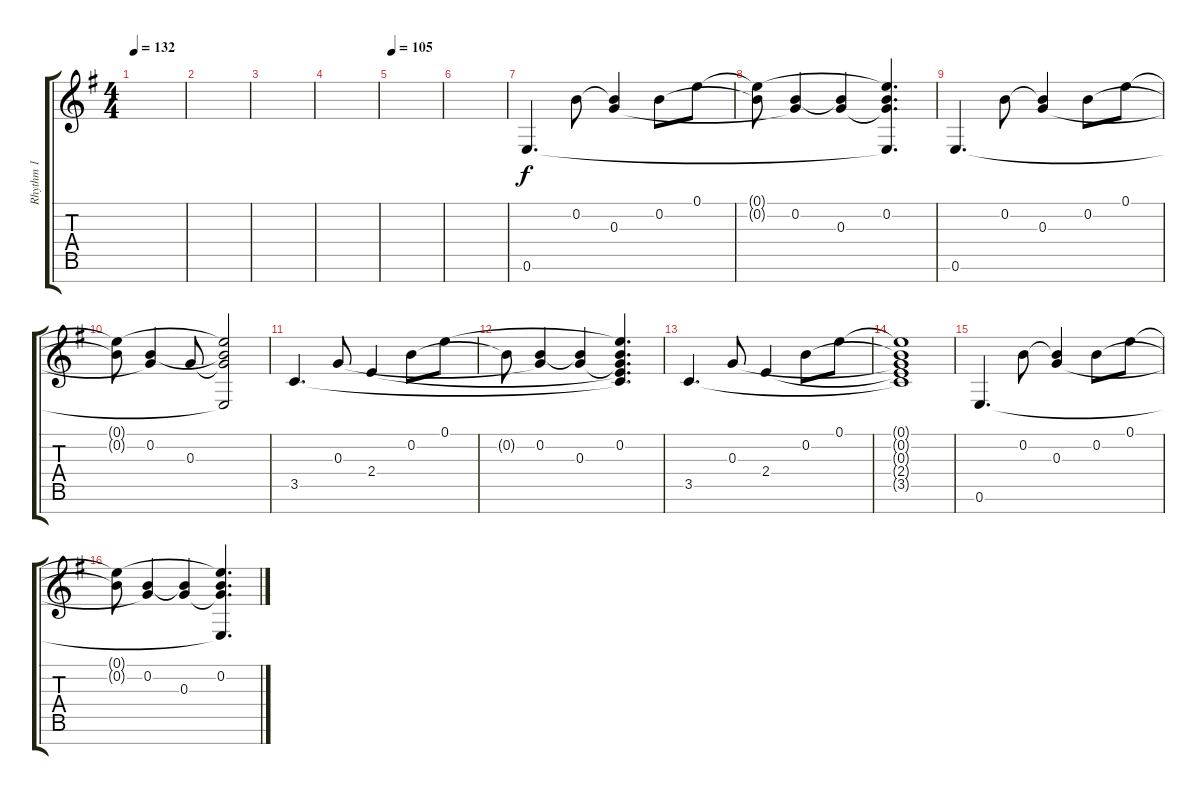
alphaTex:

\track ("Rhythm 1" "Rhythm 1") {instrument acousticguitarsteel}
\staff {score tabs}
\tuning (E4 B3 G3 D3 A2 E2 B1) {hide}
\ts (4 4)
\tempo 132
\clef g2
\ks eminor
|
|
|
|
\tempo 105
|
|
0.6.4{d} 0.2.8 (0.2{t} 0.3).4 0.2.8 0.1.8 |
(0.1{t} 0.2{t}).8 (0.2 0.3{t}).4 (0.2{t} 0.3).4 (0.1{t} 0.2 0.3{t} 0.6{t}).4{d} |
0.6.4{d} 0.2.8 (0.2{t} 0.3).4 0.2.8 0.1.8 |
(0.1{t} 0.2{t}).8 (0.2 0.3{t}).4 0.3.8 (0.1{t} 0.2{t} 0.3{t} 0.6{t}).2 |
3.5.4{d} 0.3.8 2.4.4 0.2.8 0.1.8 |
0.2{t}.8 (0.2 0.3{t}).4 (0.2{t} 0.3).4 (0.1{t} 0.2 0.3{t} 2.4{t} 3.5{t}).4{d} |
3.5.4{d} 0.3.8 2.4.4 0.2.8 0.1.8 |
(0.1{t} 0.2{t} 0.3{t} 2.4{t} 3.5{t}).1 |
0.6.4{d} 0.2.8 (0.2{t} 0.3).4 0.2.8 0.1.8 |
(0.1{t} 0.2{t}).8 (0.2 0.3{t}).4 (0.2{t} 0.3).4 (0.1{t} 0.2 0.3{t} 0.6{t}).4{d}
